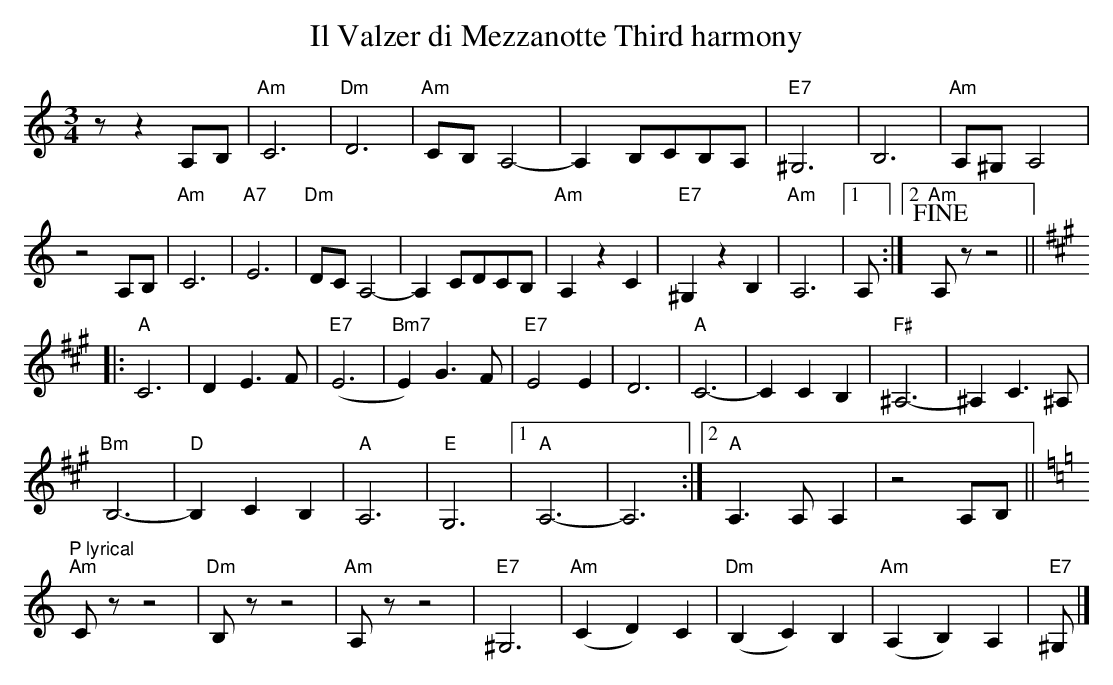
X:1
T:Il Valzer di Mezzanotte Third harmony
K:Am
M:3/4
L:1/8
zz2A,B,|"Am"C6|"Dm"D6|"Am"CB, A,4|-A,2 B,CB,A, |"E7"^G,6|B,6|"Am"A,^G, A,4|
z4A,B,|"Am"C6|"A7"E6|"Dm"DC A,4|-A,2CDCB,|"Am"A,2z2C2|"E7"^G,2z2B,2|"Am"A,6|1 A,:|2"Am" +fine+A,zz4||
|:[K:A]"A"C6|D2 E3 F|"E7"(E6|"Bm7"E2)G3 F|"E7"E4 E2|D6|"A"C6|-C2 C2 B,2|"F#"^A,6|-^A,2 C3 ^A,|
"Bm"B,6|"D"-B,2 C2 B,2|"A"A,6|"E"G,6|1"A"A,6|-A,6:|2"A"A,3 A, A,2|z4 A,B,||
[K:Am]"P lyrical""Am"Czz4|"Dm"B,zz4|"Am"A,zz4|"E7"^G,6|"Am"(C2D2)C2|"Dm"(B,2C2)B,2|"Am"(A,2B,2)A,2|"E7"^G,|]
